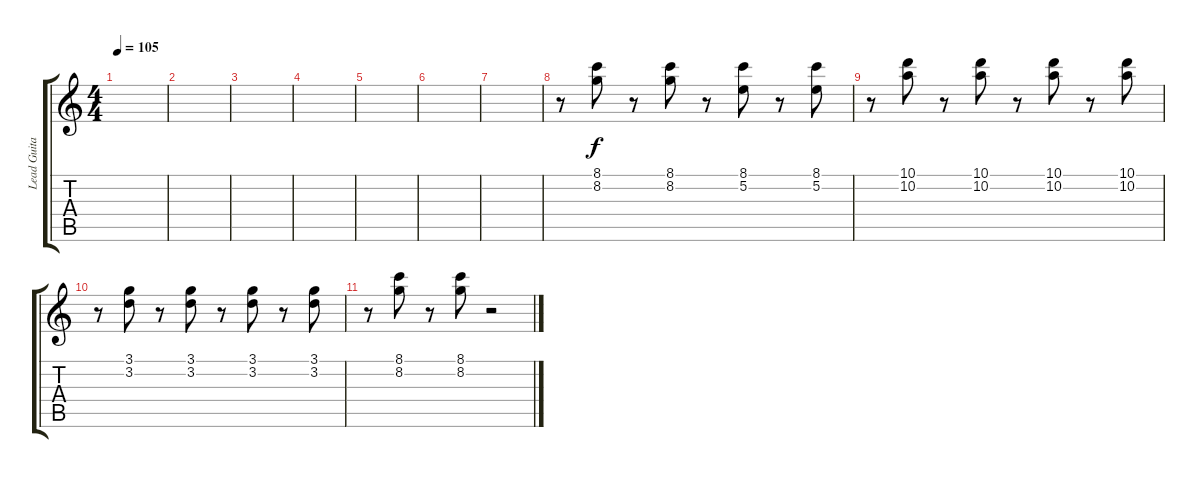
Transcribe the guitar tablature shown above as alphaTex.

\track ("Lead Guitar" "Lead Guita") {instrument overdrivenguitar}
\staff {score tabs}
\tuning (E4 B3 G3 D3 A2 E2) {hide}
\ts (4 4)
\tempo 105
\clef g2
\ks c
|
|
|
|
|
|
|
r.8 (8.1 8.2).8 r.8 (8.1 8.2).8 r.8 (8.1 5.2).8 r.8 (8.1 5.2).8 |
r.8 (10.1 10.2).8 r.8 (10.1 10.2).8 r.8 (10.1 10.2).8 r.8 (10.1 10.2).8 |
r.8 (3.1 3.2).8 r.8 (3.1 3.2).8 r.8 (3.1 3.2).8 r.8 (3.1 3.2).8 |
r.8 (8.1 8.2).8 r.8 (8.1 8.2).8 r.2
